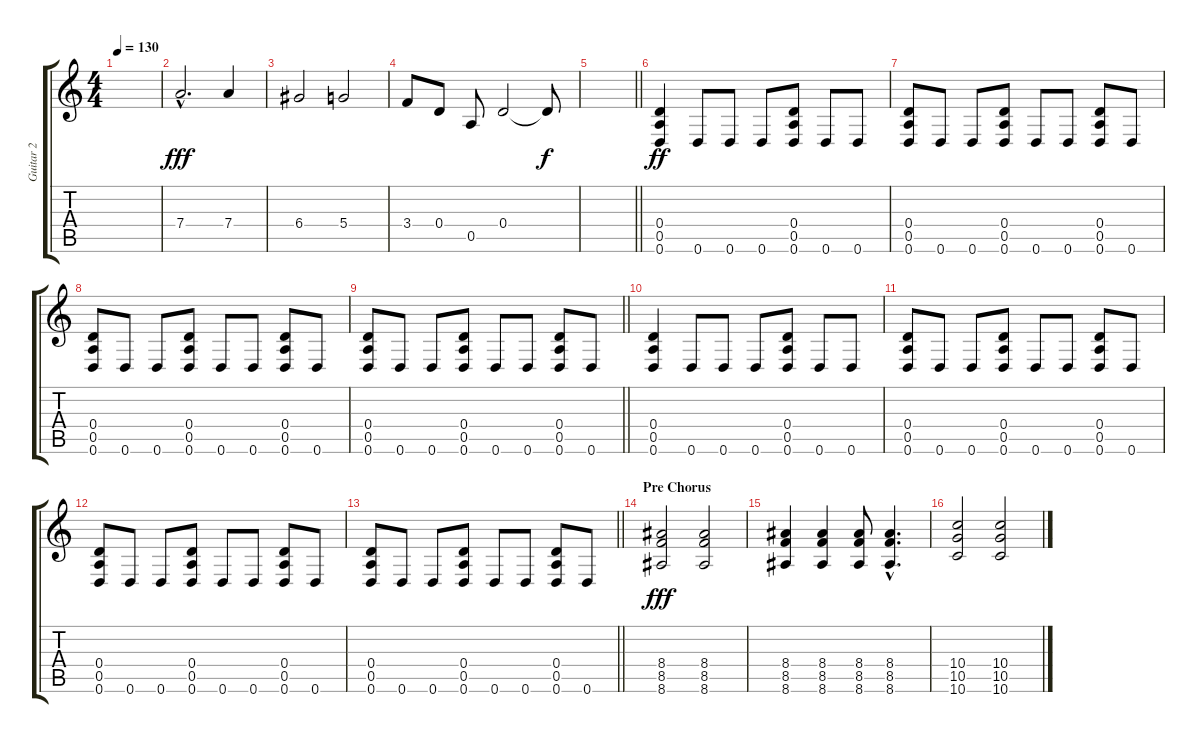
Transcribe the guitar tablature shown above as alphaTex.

\track ("Guitar 2" "Guitar 2") {instrument overdrivenguitar}
\staff {score tabs}
\tuning (E4 B3 G3 D3 A2 D2) {hide}
\ts (4 4)
\tempo 130
\clef g2
\ks c
|
7.4{hac}.2{d dy fff} 7.4.4 |
6.4.2 5.4.2 |
3.4.8 0.4.8 0.5.8 0.4.2 0.4{t}.8{dy f} |
\barLineRight lightlight
|
(0.4 0.5 0.6).4{dy ff} 0.6.8 0.6.8 0.6.8 (0.4 0.5 0.6).8 0.6.8 0.6.8 |
(0.4 0.5 0.6).8 0.6.8 0.6.8 (0.4 0.5 0.6).8 0.6.8 0.6.8 (0.4 0.5 0.6).8 0.6.8 |
(0.4 0.5 0.6).8 0.6.8 0.6.8 (0.4 0.5 0.6).8 0.6.8 0.6.8 (0.4 0.5 0.6).8 0.6.8 |
\barLineRight lightlight
(0.4 0.5 0.6).8 0.6.8 0.6.8 (0.4 0.5 0.6).8 0.6.8 0.6.8 (0.4 0.5 0.6).8 0.6.8 |
(0.4 0.5 0.6).4 0.6.8 0.6.8 0.6.8 (0.4 0.5 0.6).8 0.6.8 0.6.8 |
(0.4 0.5 0.6).8 0.6.8 0.6.8 (0.4 0.5 0.6).8 0.6.8 0.6.8 (0.4 0.5 0.6).8 0.6.8 |
(0.4 0.5 0.6).8 0.6.8 0.6.8 (0.4 0.5 0.6).8 0.6.8 0.6.8 (0.4 0.5 0.6).8 0.6.8 |
\barLineRight lightlight
(0.4 0.5 0.6).8 0.6.8 0.6.8 (0.4 0.5 0.6).8 0.6.8 0.6.8 (0.4 0.5 0.6).8 0.6.8 |
\section ("" "Pre Chorus")
(8.4 8.5 8.6).2{dy fff} (8.4 8.5 8.6).2 |
(8.4 8.5 8.6).4 (8.4 8.5 8.6).4 (8.4 8.5 8.6).8 (8.4{hac} 8.5{hac} 8.6{hac}).4{d} |
(10.4 10.5 10.6).2 (10.4 10.5 10.6).2
